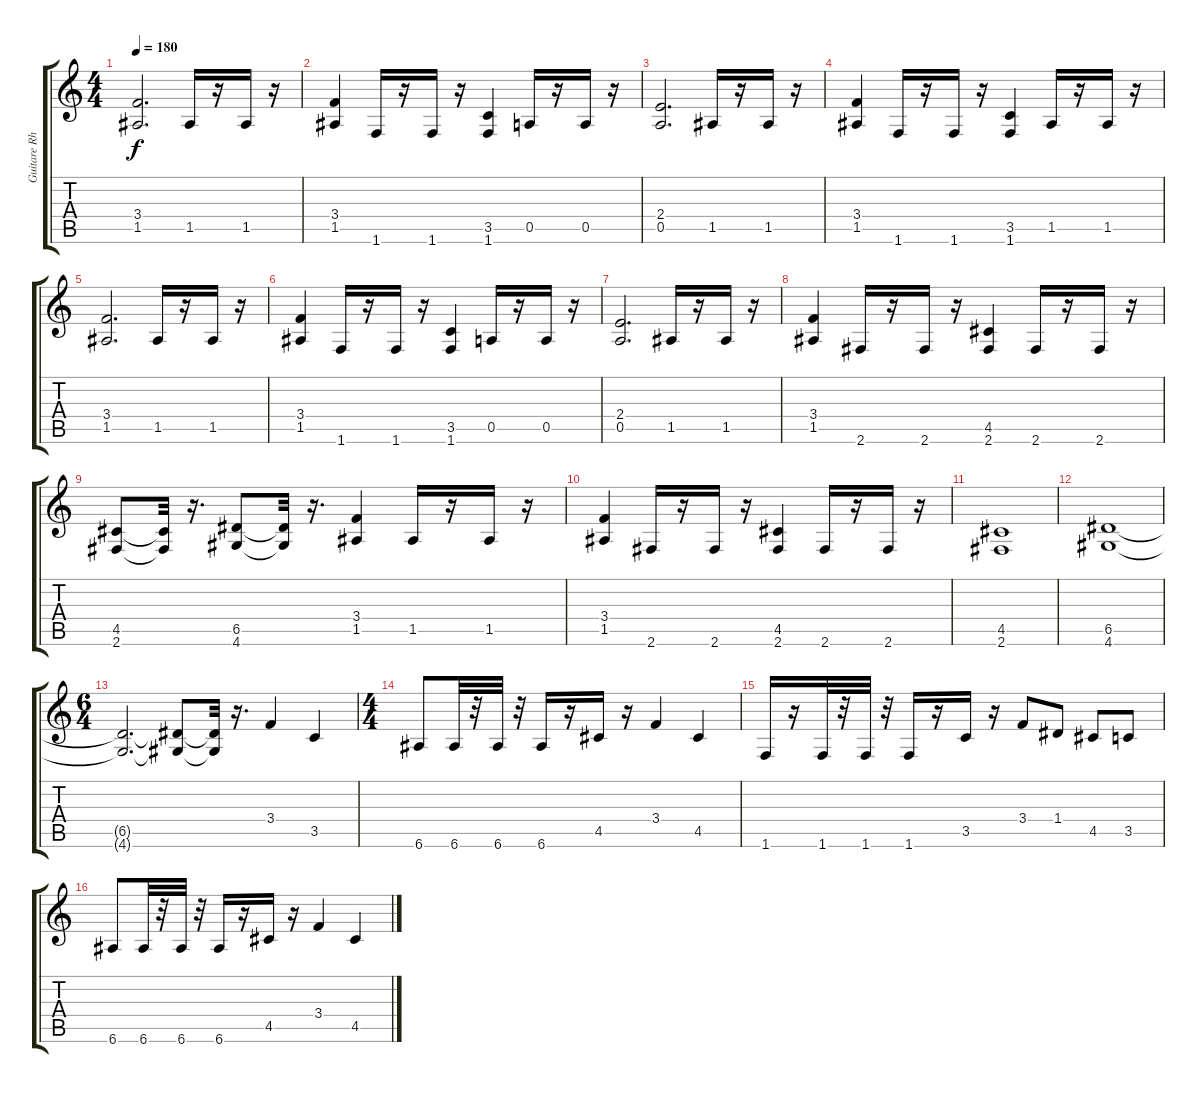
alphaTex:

\track ("Guitare Rhytmique" "Guitare Rh") {instrument overdrivenguitar}
\staff {score tabs}
\tuning (E4 B3 G3 D3 A2 E2) {hide}
\ts (4 4)
\tempo 180
\clef g2
\ks c
(3.4 1.5).2{d dy f instrument distortionguitar} 1.5.16{instrument electricguitarmuted} r.16 1.5.16 r.16 |
(3.4 1.5).4{instrument distortionguitar} 1.6.16{instrument electricguitarmuted} r.16 1.6.16 r.16 (3.5 1.6).4{instrument distortionguitar} 0.5.16{instrument electricguitarmuted} r.16 0.5.16 r.16 |
(2.4 0.5).2{d instrument distortionguitar} 1.5.16{instrument electricguitarmuted} r.16 1.5.16 r.16 |
(3.4 1.5).4{instrument distortionguitar} 1.6.16{instrument electricguitarmuted} r.16 1.6.16 r.16 (3.5 1.6).4{instrument distortionguitar} 1.5.16{instrument electricguitarmuted} r.16 1.5.16 r.16 |
(3.4 1.5).2{d instrument distortionguitar} 1.5.16{instrument electricguitarmuted} r.16 1.5.16 r.16 |
(3.4 1.5).4{instrument distortionguitar} 1.6.16{instrument electricguitarmuted} r.16 1.6.16 r.16 (3.5 1.6).4{instrument distortionguitar} 0.5.16{instrument electricguitarmuted} r.16 0.5.16 r.16 |
(2.4 0.5).2{d instrument distortionguitar} 1.5.16{instrument electricguitarmuted} r.16 1.5.16 r.16 |
(3.4 1.5).4{instrument distortionguitar} 2.6.16{instrument electricguitarmuted} r.16 2.6.16 r.16 (4.5 2.6).4{instrument distortionguitar} 2.6.16{instrument electricguitarmuted} r.16 2.6.16 r.16 |
(4.5 2.6).8{instrument distortionguitar} (4.5{t} 2.6{t}).32 r.16{d} (6.5 4.6).8 (6.5{t} 4.6{t}).32 r.16{d} (3.4 1.5).4 1.5.16{instrument electricguitarmuted} r.16 1.5.16 r.16 |
(3.4 1.5).4{instrument distortionguitar} 2.6.16{instrument electricguitarmuted} r.16 2.6.16 r.16 (4.5 2.6).4{instrument distortionguitar} 2.6.16{instrument electricguitarmuted} r.16 2.6.16 r.16 |
(4.5 2.6).1{instrument distortionguitar} |
(6.5 4.6).1 |
\ts (6 4)
(6.5{t} 4.6{t}).2{d} (6.5{t} 4.6{t}).8 (6.5{t} 4.6{t}).32 r.16{d} 3.4.4 3.5.4 |
\ts (4 4)
6.6.8 6.6.32{instrument distortionguitar} r.32 6.6.32 r.32 6.6.16 r.16 4.5.16 r.16 3.4.4{instrument distortionguitar} 4.5.4 |
1.6.16{instrument distortionguitar} r.16 1.6.32 r.32 1.6.32 r.32 1.6.16 r.16 3.5.16 r.16 3.4.8{instrument distortionguitar} 1.4.8 4.5.8 3.5.8 |
6.6.8 6.6.32{instrument distortionguitar} r.32 6.6.32 r.32 6.6.16 r.16 4.5.16 r.16 3.4.4{instrument distortionguitar} 4.5.4
